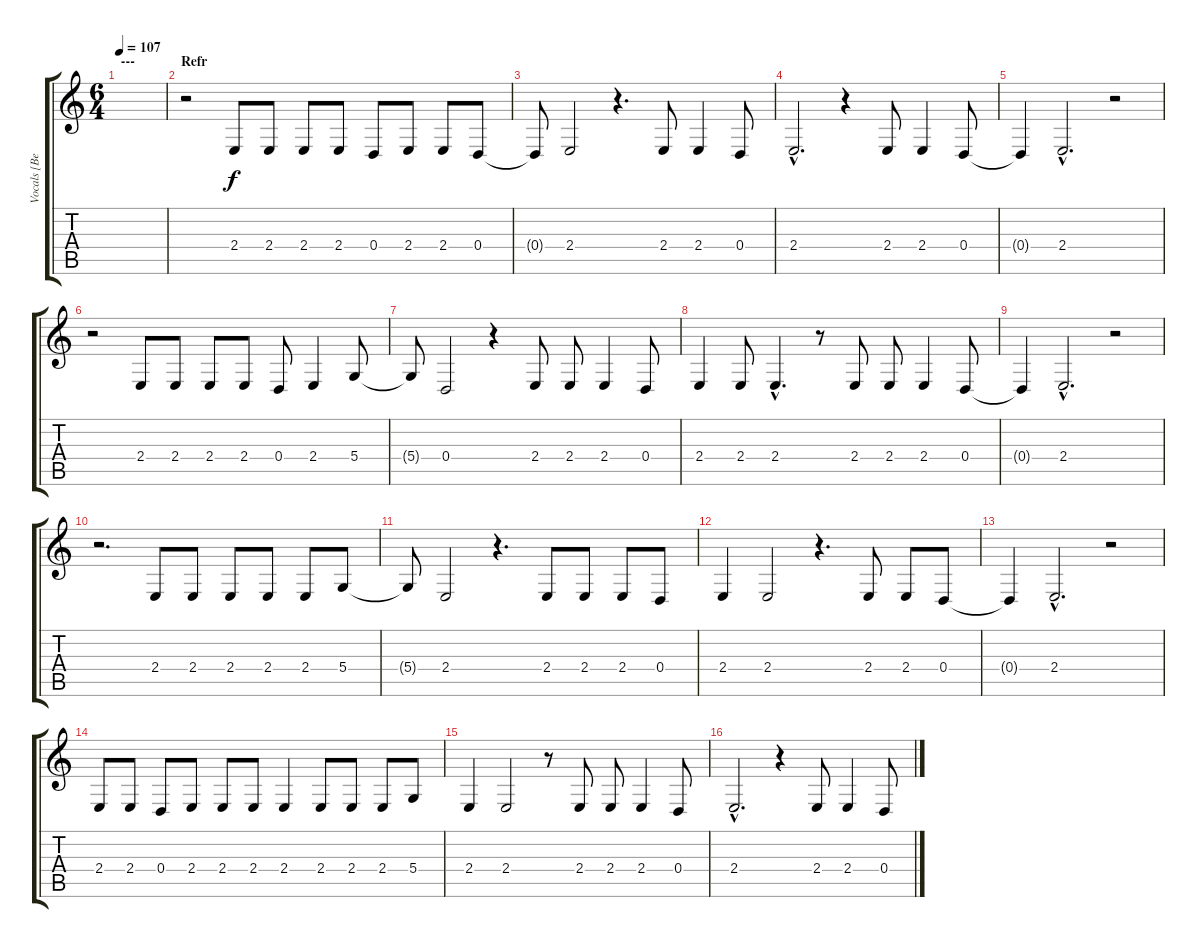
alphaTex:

\track ("Vocals [Bez]" "Vocals [Be") {instrument oboe}
\staff {score tabs}
\tuning (E4 B3 G3 D3 A2 E2) {hide}
\ts (6 4)
\section ("" "---")
\tempo 107
\clef g2
\ks c
|
\section ("" "Refr")
r.2 2.4.8 2.4.8 2.4.8 2.4.8 0.4.8 2.4.8 2.4.8 0.4.8 |
0.4{t}.8 2.4.2 r.4{d} 2.4.8 2.4.4 0.4.8 |
2.4{hac}.2{d} r.4 2.4.8 2.4.4 0.4.8 |
0.4{t}.4 2.4{hac}.2{d} r.2 |
r.2 2.4.8 2.4.8 2.4.8 2.4.8 0.4.8 2.4.4 5.4.8 |
5.4{t}.8 0.4.2 r.4 2.4.8 2.4.8 2.4.4 0.4.8 |
2.4.4 2.4.8 2.4{hac}.4{d} r.8 2.4.8 2.4.8 2.4.4 0.4.8 |
0.4{t}.4 2.4{hac}.2{d} r.2 |
r.2{d} 2.4.8 2.4.8 2.4.8 2.4.8 2.4.8 5.4.8 |
5.4{t}.8 2.4.2 r.4{d} 2.4.8 2.4.8 2.4.8 0.4.8 |
2.4.4 2.4.2 r.4{d} 2.4.8 2.4.8 0.4.8 |
0.4{t}.4 2.4{hac}.2{d} r.2 |
2.4.8 2.4.8 0.4.8 2.4.8 2.4.8 2.4.8 2.4.4 2.4.8 2.4.8 2.4.8 5.4.8 |
2.4.4 2.4.2 r.8 2.4.8 2.4.8 2.4.4 0.4.8 |
2.4{hac}.2{d} r.4 2.4.8 2.4.4 0.4.8
